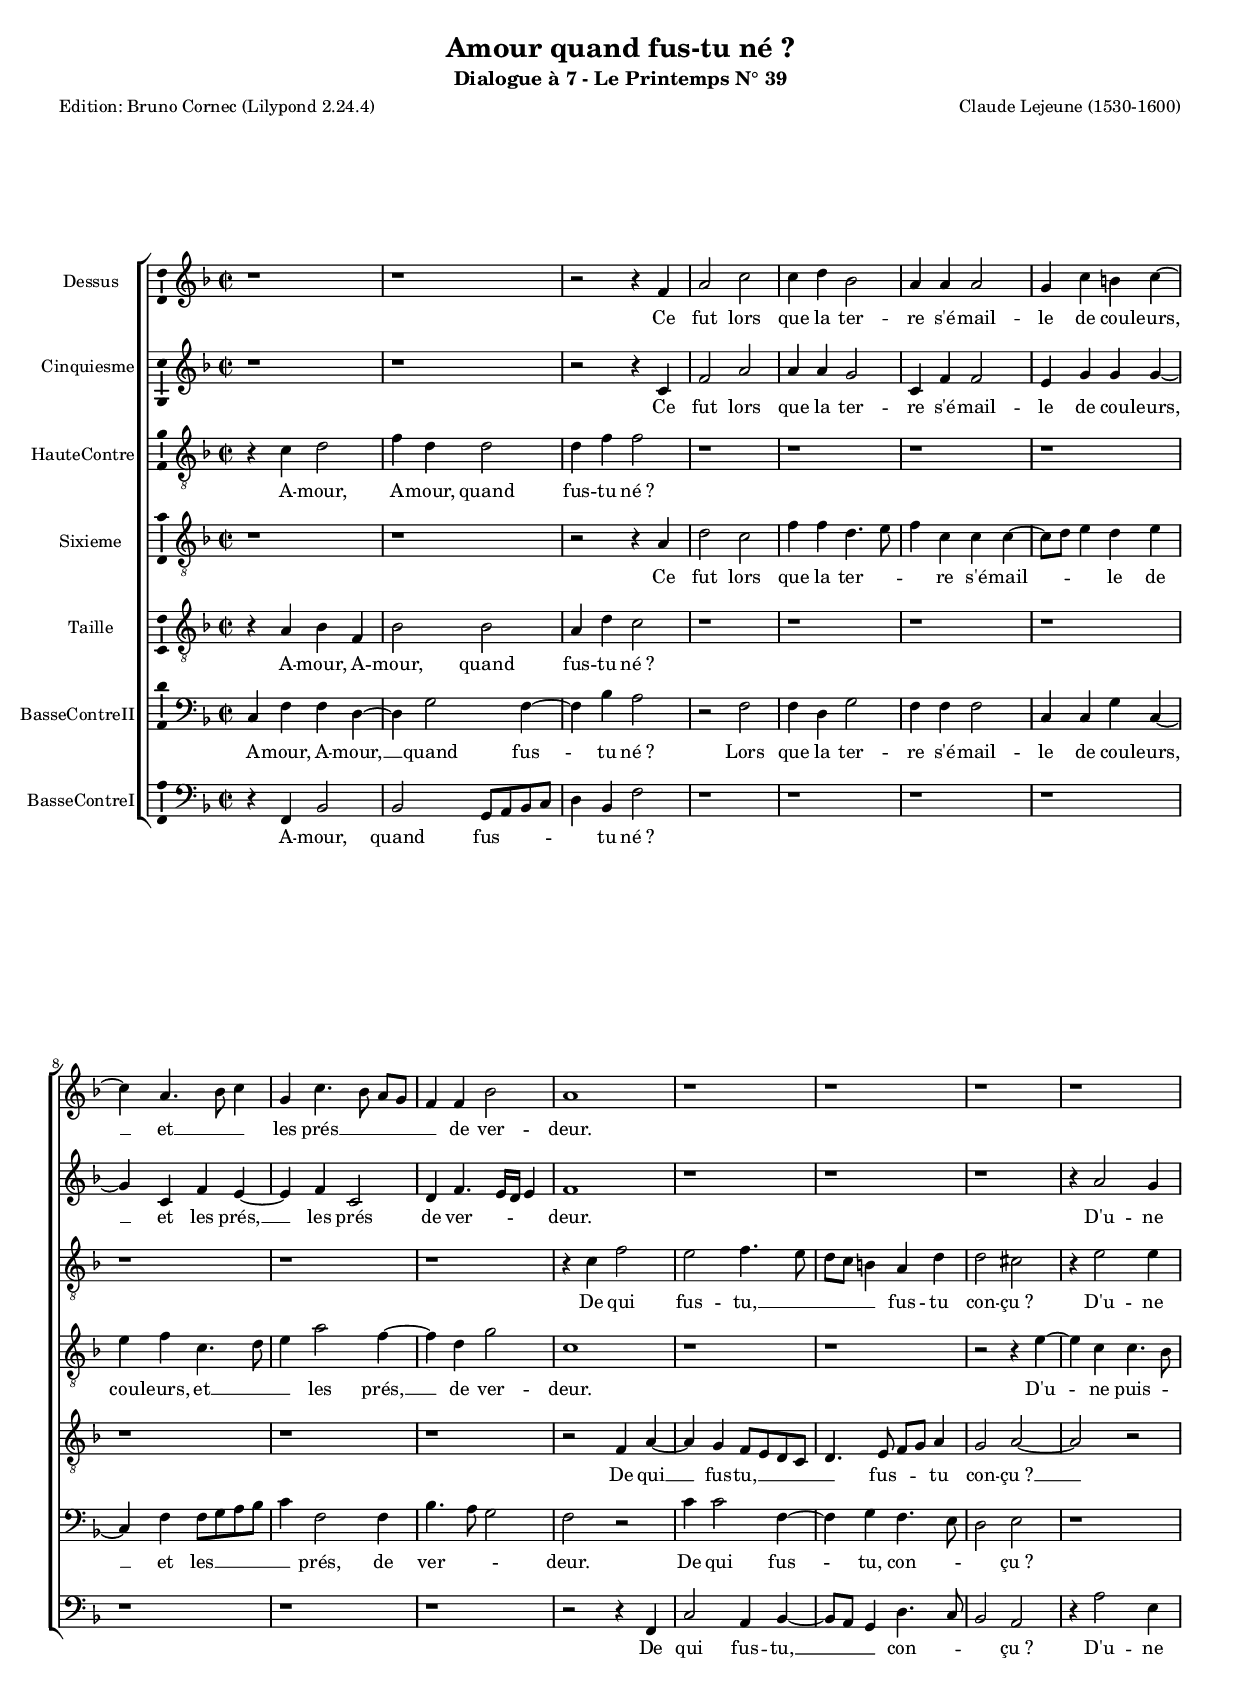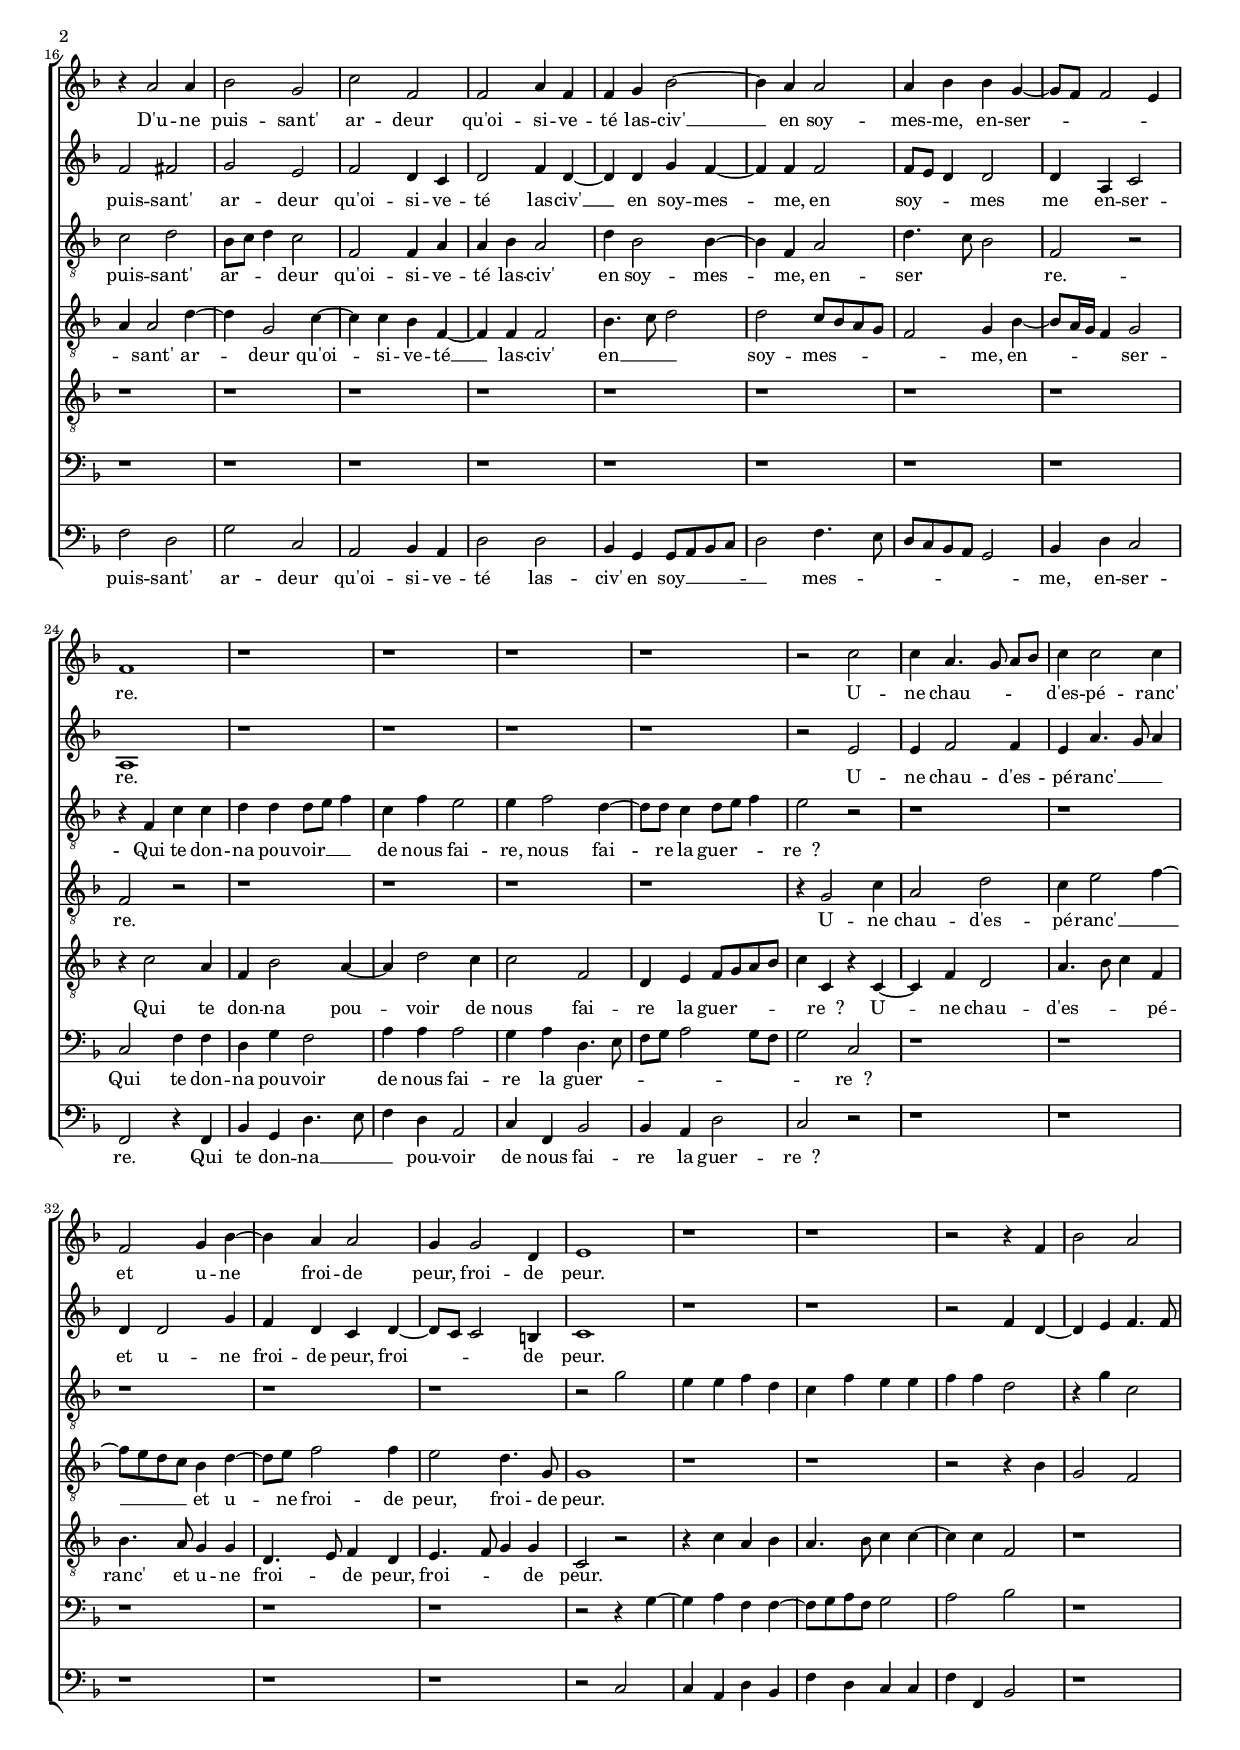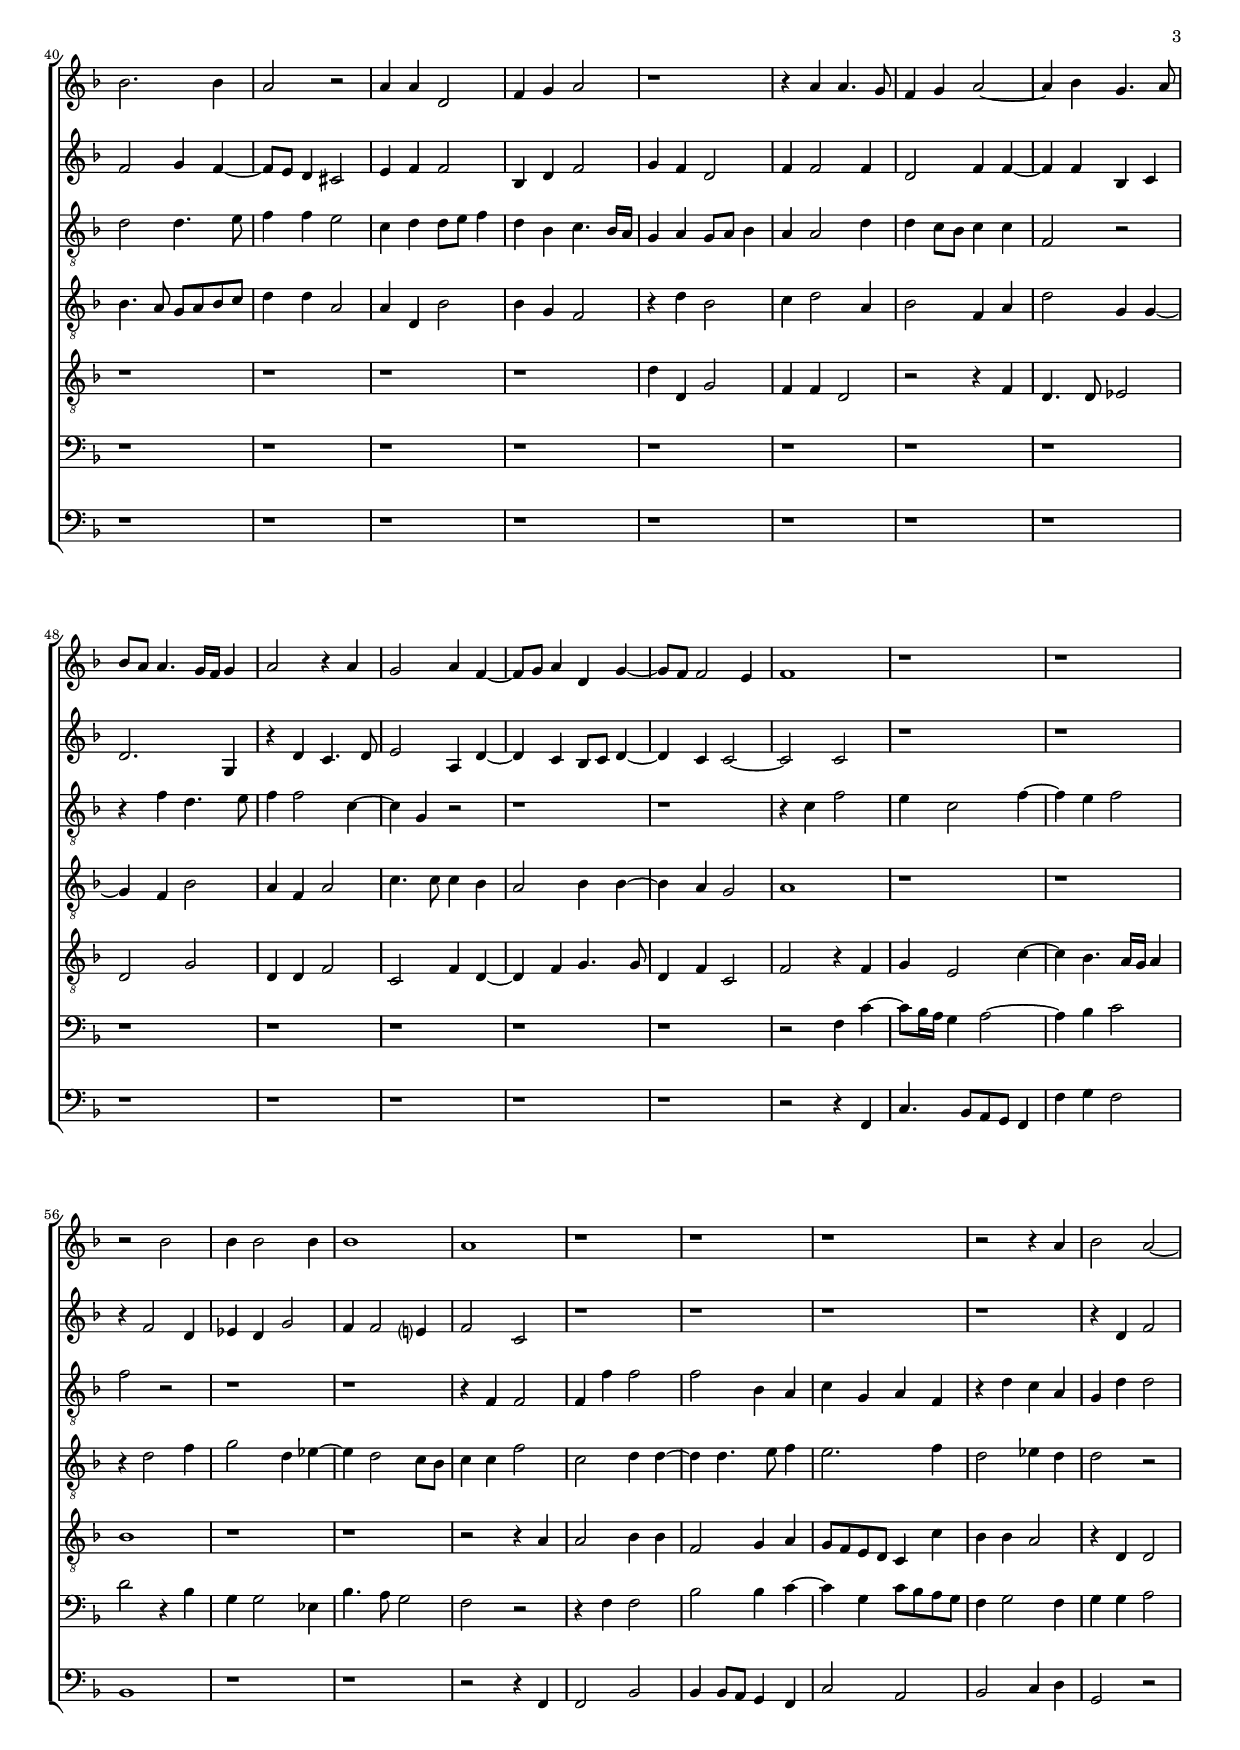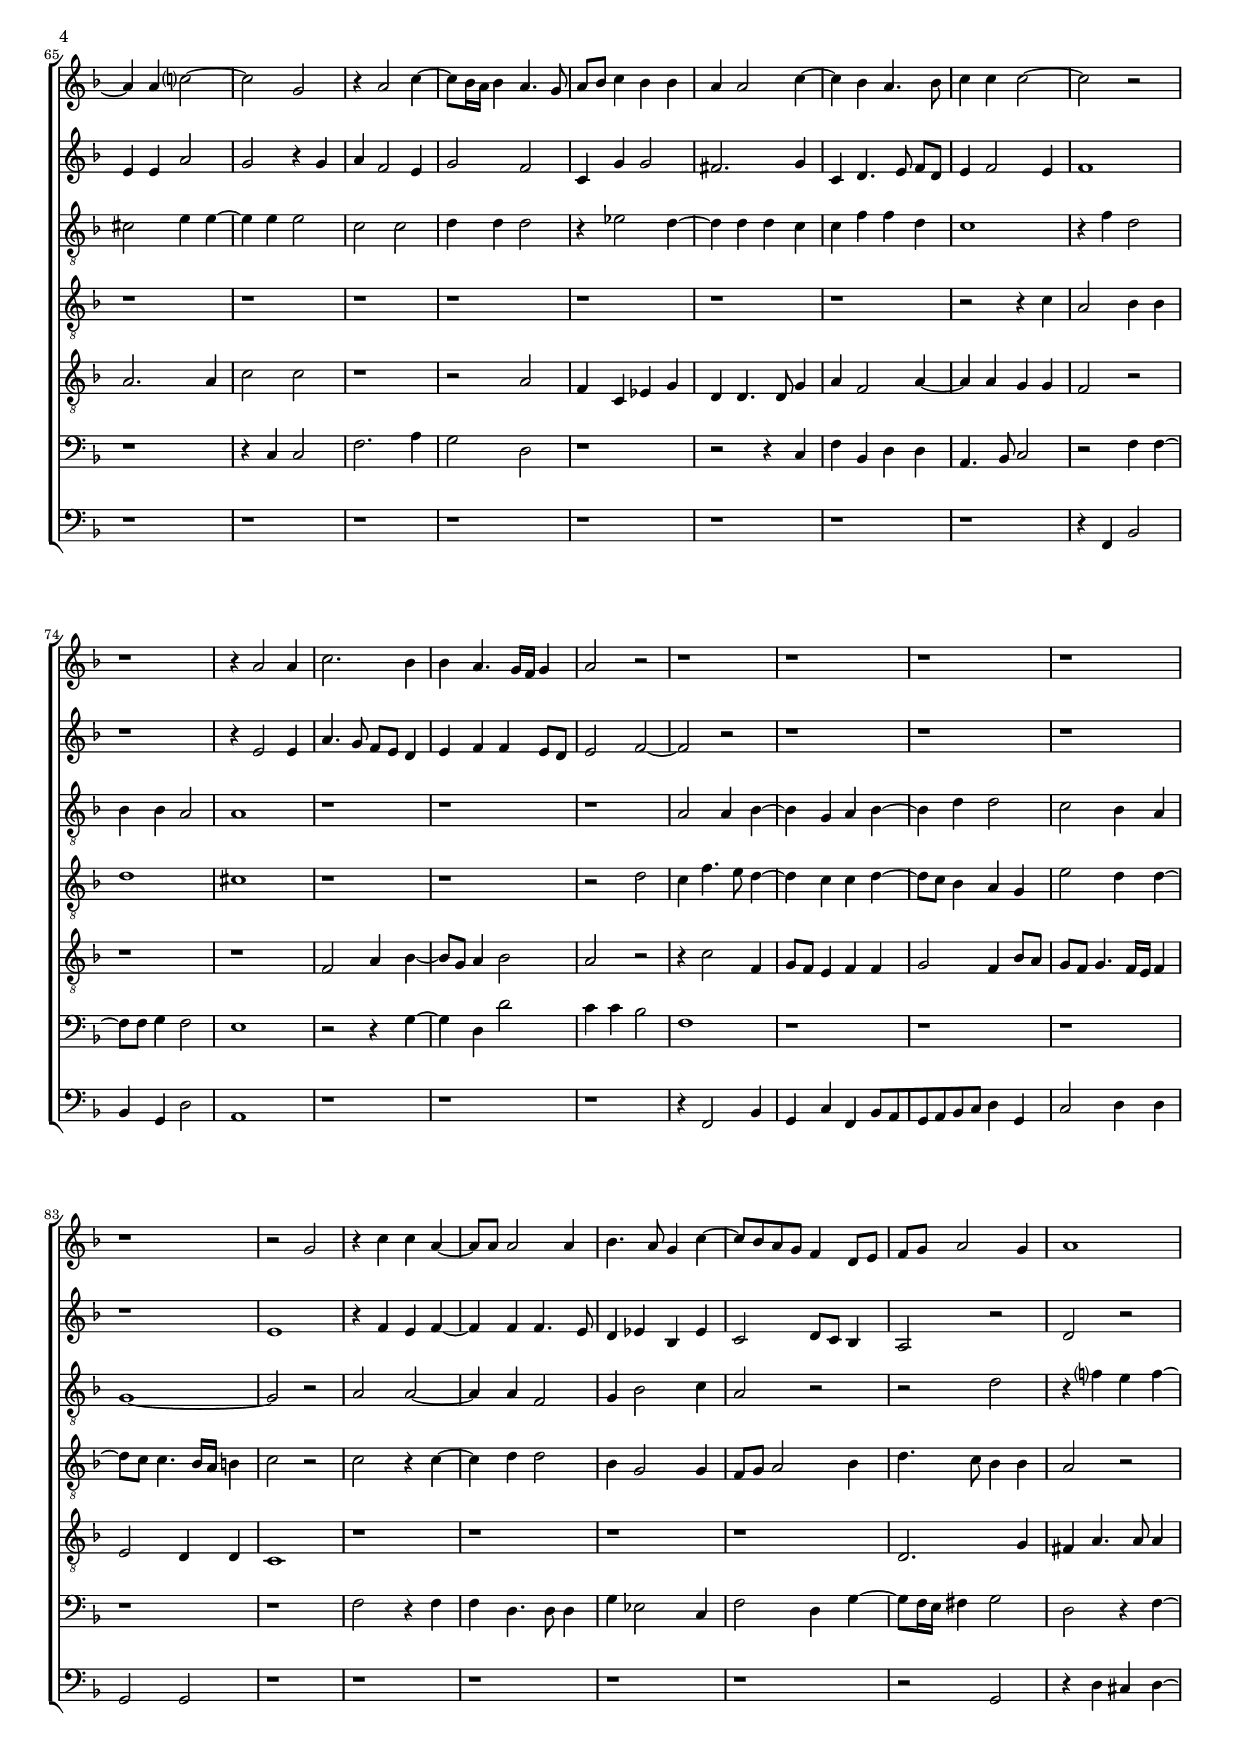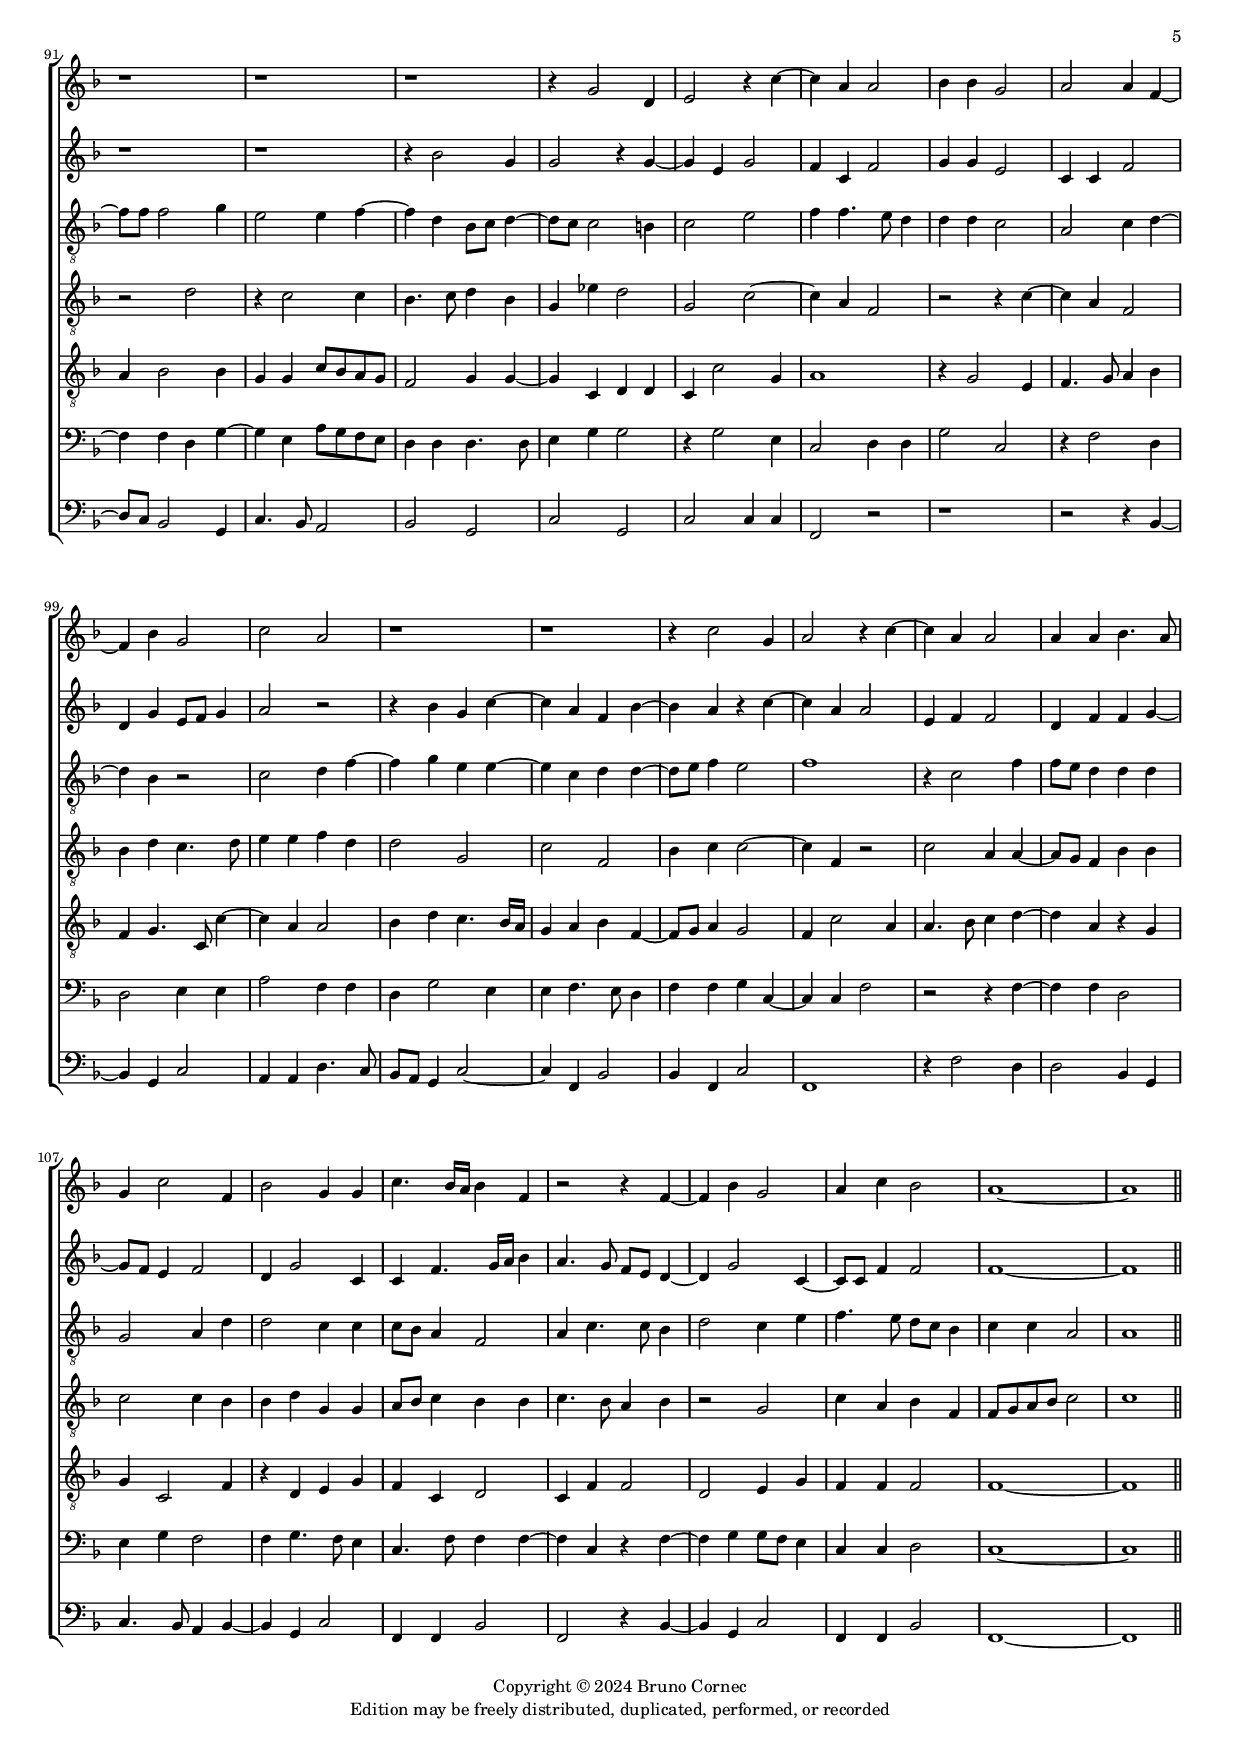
\version "2.24.2"
\pointAndClickOff
\include "italiano.ly"

#(define pieceArranger (string-append "Edition: Bruno Cornec (Lilypond " (lilypond-version) ")"))

\header {
    title = "Amour quand fus-tu né ?"
	subtitle = "Dialogue à 7 - Le Printemps N° 39"
	poet = \pieceArranger
	composer="Claude Lejeune (1530-1600)"
	%opus = " "
    
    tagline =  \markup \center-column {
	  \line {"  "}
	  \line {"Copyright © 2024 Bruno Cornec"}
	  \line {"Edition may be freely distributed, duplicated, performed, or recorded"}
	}
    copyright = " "
    }

#(set-global-staff-size 15)

\layout {
    \context { \Score
        %skipBars = ##t
        %autoBeaming = ##f
        }
    }

\markup \vspace #1 % change this value accordingly

global={ \key fa \major \time 2/2 
	%\set Score.barNumberVisibility = #all-bar-numbers-visible
}

Dessus=\relative do'{
  r1 |
  r1 |
  r2 r4 fa |
  la2 do |
  do4 re sib2 | %5
  la4 la la2 |
  sol4 do si do~ |
  do la4. sib8 do4 |
  sol do4. sib8 la[ sol] |
  fa4 fa sib2 | %10
  la1 |
  r1 |
  r1 |
  r1 |
  r1 |%15
  r4 la2 la4 |
  sib2 sol |
  do fa, |
  fa la4 fa |
  fa sol sib2~ | %20
  sib4 la la2 |
  la4 sib sib sol~ |
  sol8 fa fa2 mi4 |
  fa1 |
  r1 | %25
  r1 |
  r1 |
  r1 |
  r2 do' |
  do4 la4. sol8 la[ sib] | %30
  do4 do2 do4 |
  fa,2 sol4 sib~ |
  sib la la2 |
  sol4 sol2 re4 |
  mi1 | %35
  r1 |
  r1 |
  r2 r4 fa |
  sib2 la |
  sib2. sib4 | %40
  la2 r |
  la4 la re,2 |
  fa4 sol la2 |
  r1 |
  r4 la la4. sol8 | %45
  fa4 sol la2~ |
  la4 sib sol4. la8 |
  sib8[ la] la4. sol16[ fa] sol4 | 
  la2 r4 la |
  sol2 la4 fa~ | %50
  fa8 sol la4 re, sol~ |
  sol8[ fa] fa2 mi4 |
  fa1 |
  r1 |
  r1 | %55
  r2 sib |
  sib4 sib2 sib4 |
  sib1 |
  la1 |
  r1 | %60
  r1 |
  r1 |
  r2 r4 la |
  sib2 la~ |
  la4 la do?2~ | %65
  do sol |
  r4 la2 do4~ |
  do8[ sib16 la] sib4 la4. sol8 |
  la[ sib] do4 sib sib |
  la la2 do4~ | %70
  do sib la4. sib8 |
  do4 do do2~ |
  do r |
  r1 |
  r4 la2 la4 | %75
  do2. sib4 |
  sib la4. sol16[ fa] sol4 |
  la2 r |
  r1 |
  r1 | %80
  r1 |
  r1 |
  r1 |
  r2 sol |
  r4 do do la~ | %85
  la8 la la2 la4 |
  sib4. la8 sol4 do~ |
  do8[ sib la sol] fa4 re8[ mi] |
  fa[ sol] la2 sol4 |
  la1 | %90
  r1 |
  r1 |
  r1 |
  r4 sol2 re4 |
  mi2 r4 do'~ | %95
  do la la2 |
  sib4 sib sol2 |
  la la4 fa~ |
  fa sib sol2 |
  do la | %100
  r1 |
  r1 |
  r4 do2 sol4 |
  la2 r4 do~ |
  do la la2 | %105
  la4 la sib4. la8 |
  sol4 do2 fa,4 |
  sib2 sol4 sol |
  do4. sib16[ la] sib4 fa |
  r2 r4 fa~ | %110
  fa sib sol2 |
  la4 do sib2 |
  la1~ |
  la1 |
}

Cinquiesme=\relative do'{
  r1 |
  r1 |
  r2 r4 do |
  fa2 la |
  la4 la sol2 | %5
  do,4 fa fa2 |
  mi4 sol sol sol~ |
  sol do, fa mi~ |
  mi fa do2 |
  re4 fa4. mi16[ re] mi4 | %10
  fa1 |
  r1 |
  r1 |
  r1 |
  r4 la2 sol4 | %15
  fa2 fad |
  sol mi |
  fa re4 do |
  re2 fa4 re~ |
  re re sol fa~ | %20
  fa fa fa2 |
  fa8[ mi] re4 re2 |
  re4 la do2 |
  la1 |
  r1 | %25
  r1 |
  r1 |
  r1 |
  r2 mi' |
  mi4 fa2 fa4 | %30
  mi la4. sol8 la4 |
  re, re2 sol4 |
  fa re do re~ |
  re8[ do] do2 si4 |
  do1 | %35
  r1 |
  r1 |
  r2 fa4 re~ |
  re mi fa4. fa8 |
  fa2 sol4 fa~ | %40
  fa8[ mi] re4 dod2 |
  mi4 fa fa2 |
  sib,4 re fa2 |
  sol4 fa re2 |
  fa4 fa2 fa4 | %45
  re2 fa4 fa~ |
  fa fa sib, do |
  re2. sol,4 |
  r re' do4. re8 |
  mi2 la,4 re~ | %50
  re do sib8[ do] re4~ |
  re do do2~ |
  do do |
  r1 |
  r1 | %55
  r4 fa2 re4 |
  mib re sol2 |
  fa4 fa2 mi?4 |
  fa2 do |
  r1 | %60
  r1 |
  r1 |
  r1 |
  r4 re fa2 |
  mi4 mi la2 | %65
  sol r4 sol |
  la fa2 mi4 |
  sol2 fa |
  do4 sol' sol2 |
  fad2. sol4 | %70
  do, re4. mi8 fa[ re] |
  mi4 fa2 mi4 |
  fa1 |
  r1 |
  r4 mi2 mi4 | %75
  la4. sol8 fa[ mi] re4 |
  mi fa fa mi8[ re] |
  mi2 fa~ |
  fa2 r |
  r1 | %80
  r1 |
  r1 |
  r1 |
  mi1 |
  r4 fa mi fa~ | %85
  fa fa fa4. mi8 |
  re4 mib sib mib |
  do2 re8[ do] sib4 |
  la2 r |
  re2 r | %90
  r1 |
  r1 |
  r4 sib'2 sol4 |
  sol2 r4 sol~ |
  sol mi sol2 | %95
  fa4 do fa2 |
  sol4 sol mi2 |
  do4 do fa2 |
  re4 sol mi8[ fa] sol4 |
  la2 r | %100
  r4 sib sol do~ |
  do la fa sib~ |
  sib la r4 do~ |
  do la la2 |
  mi4 fa fa2 | %105
  re4 fa fa sol~ |
  sol8[ fa] mi4 fa2 |
  re4 sol2 do,4 |
  do fa4. sol16[ la] sib4 |
  la4. sol8 fa[ mi] re4~ | %110
  re sol2 do,4~ |
  do8 do fa4 fa2 |
  fa1~ |
  fa1 |
  }

HauteContre=\relative re'{
  r4 do re2 |
  fa4 re re2 |
  re4 fa fa2 |
  r1 |
  r1 | %5
  r1 |
  r1 |
  r1 |
  r1 |
  r1 | %10
  r4 do fa2 |
  mi fa4. mi8 |
  re8[ do] si4 la re |
  re2 dod |
  r4 mi2 mi4 | %15
  do2 re |
  sib8[ do] re4 do2 |
  fa,2 fa4 la |
  la sib la2 |
  re4 sib2 sib4~ | %20
  sib4 fa la2 |
  re4. do8 sib2 |
  fa2 r |
  r4 fa do' do |
  re re re8[ mi] fa4 | %25
  do fa mi2 |
  mi4 fa2 re4~ |
  re8 re do4 re8[ mi] fa4 |
  mi2 r |
  r1 | %30
  r1 |
  r1 |
  r1 |
  r1 |
  r2 sol | %35
  mi4 mi fa re |
  do fa mi mi |
  fa fa re2 |
  r4 sol do,2 |
  re re4. mi8 | %40
  fa4 fa mi2 |
  do4 re re8[ mi] fa4 |
  re sib do4. sib16[ la] |
  sol4 la sol8[ la] sib4 |
  la la2 re4 | %45
  re do8[ sib] do4 do |
  fa,2 r |
  r4 fa'4 re4. mi8 |
  fa4 fa2 do4~ |
  do sol r2 | %50
  r1 |
  r1 |
  r4 do fa2 |
  mi4 do2 fa4~ |
  fa mi fa2 | %55
  fa r |
  r1 |
  r1 |
  r4 fa, fa2 |
  fa4 fa' fa2 | %60
  fa sib,4 la |
  do sol la fa |
  r re' do la |
  sol re' re2 |
  dod mi4 mi~ | %65
  mi mi mi2 |
  do2 do |
  re4 re re2 |
  r4 mib2 re4~ |
  re re re do | %70
  do fa fa re |
  do1 |
  r4 fa re2 |
  sib4 sib la2 |
  la1 | %75
  r1 |
  r1 |
  r1 |
  la2 la4 sib~ |
  sib sol la sib~ | %80
  sib re re2 |
  do sib4 la |
  sol1~ |
  sol2 r |
  la la~ | %85
  la4 la fa2 |
  sol4 sib2 do4 |
  la2 r |
  r re |
  r4 fa? mi fa~ | %90
  fa8 fa fa2 sol4 |
  mi2 mi4 fa~ |
  fa re sib8[ do] re4~| 
  re8[ do] do2 si4 |
  do2 mi | % 95
  fa4 fa4. mi8 re4 |
  re re do2 |
  la do4 re~ |
  re sib r2 |
  do2 re4 fa~ | %100
  fa sol mi mi~ |
  mi do re re~ |
  re8 mi fa4 mi2 |
  fa1 |
  r4 do2 fa4 | %105
  fa8[ mi] re4 re re |
  sol,2 la4 re |
  re2 do4 do |
  do8[ sib] la4 fa2 |
  la4 do4. do8 sib4 | %110
  re2 do4 mi |
  fa4. mi8 re[ do] sib4 |
  do do la2 |
  la1 |
  }

Sixieme=\relative do'{
  r1 |
  r1 |
  r2 r4 la |
  re2 do |
  fa4 fa re4. mi8 | %5
  fa4 do do do~ |
  do8[ re] mi4 re mi |
  mi fa do4. re8 |
  mi4 la2 fa4~ |
  fa re sol2 | %10
  do,1 |
  r1 |
  r1 |
  r2 r4 mi~ |
  mi do do4. sib8 | %15
  la4 la2 re4~ |
  re sol,2 do4~ |
  do do sib fa~ |
  fa fa fa2 |
  sib4. do8 re2 | %20
  re do8[ sib la sol] |
  fa2 sol4 sib~ |
  sib8[ la16 sol] fa4 sol2 |
  fa2 r |
  r1 | %25
  r1 |
  r1 |
  r1 |
  r4 sol2 do4 |
  la2 re | %30
  do4 mi2 fa4~ |
  fa8[ mi re do] sib4 re~ |
  re8 mi fa2 fa4 |
  mi2 re4. sol,8 |
  sol1 | %35
  r1 |
  r1 |
  r2 r4 sib |
  sol2 fa |
  sib4. la8 sol[ la sib do] | %40
  re4 re la2 |
  la4 re, sib'2 |
  sib4 sol fa2 |
  r4 re' sib2 |
  do4 re2 la4 | %45
  sib2 fa4 la |
  re2 sol,4 sol~ |
  sol fa sib2 |
  la4 fa la2 |
  do4. do8 do4 sib | %50
  la2 sib4 sib~ |
  sib la sol2 |
  la1 |
  r1 |
  r1 | %55
  r4 re2 fa4 |
  sol2 re4 mib~ |
  mib re2 do8[ sib] |
  do4 do fa2 |
  do2 re4 re~ | %60
  re re4. mi8 fa4 |
  mi2. fa4 |
  re2 mib4 re |
  re2 r |
  r1 | % 65
  r1 |
  r1 |
  r1 |
  r1 |
  r1 | %70
  r1 |
  r2 r4 do |
  la2 sib4 sib |
  re1 |
  dod | %75
  r1 |
  r1 |
  r2 re |
  do4 fa4. mi8 re4~ |
  re do do re~ | %80
  re8[ do] sib4 la sol |
  mi'2 re4 re~ |
  re8 do do4. sib16[ la] si4 |
  do2 r |
  do2 r4 do~ | %85
  do re re2 |
  sib4 sol2 sol4 |
  fa8[ sol] la2 sib4 |
  re4. do8 sib4 sib |
  la2 r | %90
  r re |
  r4 do2 do4 |
  sib4. do8 re4 sib |
  sol4 mib' re2 |
  sol, do~ | %95
  do4 la fa2 |
  r2 r4 do'4~ |
  do la fa2 |
  sib4 re do4. re8 |
  mi4 mi fa re | %100
  re2 sol, |
  do fa, |
  sib4 do do2~ |
  do4 fa, r2 |
  do'2 la4 la~ | %105
  la8 sol fa4 sib sib |
  do2 do4 sib |
  sib re sol, sol |
  la8[ sib] do4 sib sib |
  do4. sib8 la4 sib | %110
  r2 sol |
  do4 la sib fa |
  fa8[ sol la sib] do2 do1 |
	}
Taille=\relative do'{
  r4 la sib fa |
  sib2 sib |
  la4 re do2 |
  r1 |
  r1 | %5
  r1 |
  r1 |
  r1 |
  r1 |
  r1 | %10
  r2 fa,4 la~ |
  la sol fa8[ mi re do] |
  re4. mi8 fa[ sol] la4 |
  sol2 la~ |
  la2 r2 | %15
  r1 |
  r1 |
  r1 |
  r1 |
  r1 | %20
  r1 |
  r1 |
  r1 |
  r4 do2 la4 |
  fa sib2 la4~ | %25
  la re2 do4 |
  do2 fa, |
  re4 mi fa8[ sol la sib] |
  do4 do, r do~ |
  do fa re2 | %30
  la'4. sib8 do4 fa, |
  sib4. la8 sol4 sol |
  re4. mi8 fa4 re |
  mi4. fa8 sol4 sol |
  do,2 r2 | %35
  r4 do'4 la sib |
  la4. sib8 do4 do~ |
  do do fa,2 |
  r1 |
  r1 | %40
  r1 |
  r1 |
  r1 |
  re'4 re, sol2 |
  fa4 fa re2 | %45
  r2 r4 fa |
  re4. re8 mib2 |
  re sol |
  re4 re fa2 |
  do fa4 re~ | %50
  re fa sol4. sol8 |
  re4 fa do2 |
  fa r4 fa |
  sol mi2 do'4~ |
  do sib4. la16[ sol] la4 | %55
  sib1 |
  r1 |
  r1 |
  r2 r4 la |
  la2 sib4 sib | %60
  fa2 sol4 la |
  sol8[ fa mi re] do4 do' |
  sib sib la2 |
  r4 re, re2 |
  la'2. la4 | %65
  do2 do |
  r1 |
  r2 la |
  fa4 do mib sol |
  re re4. re8 sol4 | %70
  la4 fa2 la4~ |
  la la sol sol |
  fa2 r |
  r1 |
  r1 | %75
  fa2 la4 sib~ |
  sib8 sol la4 sib2 |
  la r |
  r4 do2 fa,4 |
  sol8[ fa] mi4 fa fa | %80
  sol2 fa4 sib8[ la] | 
  sol[ fa] sol4. fa16[ mi] fa4 |
  mi2 re4 re |
  do1 |
  r1 | %85
  r1 |
  r1 |
  r1 |
  re2. sol4 |
  fad4 la4. la8 la4 | %90
  la sib2 sib4 |
  sol sol do8[ sib la sol] |
  fa2 sol4 sol~ |
  sol do, re re |
  do do'2 sol4 | %95
  la1 |
  r4 sol2 mi4 |
  fa4. sol8 la4 sib |
  fa sol4. do,8 do'4~ |
  do la la2 | %100
  sib4 re do4. sib16[ la] |
  sol4 la sib fa~ |
  fa8 sol la4 sol2 |
  fa4 do'2 la4 |
  la4. sib8 do4 re~ | %105
  re la r sol |
  sol do,2 fa4 |
  r re mi sol |
  fa do re2 |
  do4 fa fa2 | %110
  re mi4 sol |
  fa fa fa2 |
  fa1~ |
  fa1 |
}
BasseContreII=\relative do{
  do4 fa fa re~ |
  re4 sol2 fa4~ |
  fa4 sib la2 |
  r2 fa |
  fa4 re sol2 | %5
  fa4 fa fa2 |
  do4 do sol' do,~ |
  do4 fa fa8[ sol la sib] |
  do4 fa,2 fa4 |
  sib4. la8 sol2 | % 10
  fa2 r |
  do'4 do2 fa,4~ |
  fa sol fa4. mi8 |
  re2 mi |
  r1 | % 15
  r1 |
  r1 |
  r1 |
  r1 |
  r1 | %20
  r1 |
  r1 |
  r1 |
  do2 fa4 fa |
  re4 sol fa2 | % 25
  la4 la la2 |
  sol4 la re,4. mi8 |
  fa[ sol] la2 sol8[ fa] |
  sol2 do, |
  r1 | %30
  r1 |
  r1 |
  r1 |
  r1 |
  r2 r4 sol'~ | %35
  sol la fa fa~ |
  fa8[ sol la fa] sol2 |
  la sib |
  r1 |
  r1 | %40
  r1 |
  r1 |
  r1 |
  r1 |
  r1 | %45
  r1 |
  r1 |
  r1 |
  r1 |
  r1 | %50
  r1 |
  r1 |
  r2 fa4 do'~ |
  do8[ sib16 la] sol4 la2~ |
  la4 sib do2 | %55
  re2 r4 sib |
  sol sol2 mib4 |
  sib'4. la8 sol2 |
  fa2 r |
  r4 fa fa2 | %60
  sib sib4 do~ |
  do sol do8[ sib la sol] |
  fa4 sol2 fa4 |
  sol4 sol la2 |
  r1 | %65
  r4 do,4 do2 |
  fa2. la4 |
  sol2 re |
  r1 |
  r2 r4 do | %70
  fa sib, re re |
  la4. sib8 do2 |
  r2 fa4 fa~ |
  fa8 fa sol4 fa2 |
  mi1 | %75
  r2 r4 sol~ |
  sol re re'2 |
  do4 do sib2 | 
  fa1 | 
  r1 | %80
  r1 |
  r1 |
  r1 |
  r1 |
  fa2 r4 fa | %85
  fa4 re4. re8 re4 |
  sol4 mib2 do4 |
  fa2 re4 sol~ |
  sol8[ fa16 mi] fad4 sol2 |
  re2 r4 fa~ | %90
  fa fa re sol~ |
  sol mi la8[ sol fa mi] |
  re4 re re4. re8 |
  mi4 sol sol2 |
  r4 sol2 mi4 | %95
  do2 re4 re | 
  sol2 do, |
  r4 fa2 re4 |
  re2 mi4 mi |
  la2 fa4 fa | %100
  re sol2 mi4 |
  mi fa4. mi8 re4 |
  fa4 fa sol do,~ |
  do do fa2 |
  r2 r4 fa~ | %105
  fa fa re2 |
  mi4 sol fa2 |
  fa4 sol4. fa8 mi4 |
  do4. fa8 fa4 fa~ |
  fa do r fa~ | %110
  fa sol sol8[ fa] mi4 |
  do do re2 |
  do1~ |
  do1 |
}
BasseContreI=\relative do{
  r4 fa, sib2 |
  sib2 sol8[ la sib do] |
  re4 sib fa'2 |
  r1 |
  r1 | %5
  r1 |
  r1 |
  r1 |
  r1 |
  r1 | %10
  r2 r4 fa,4 |
  do'2 la4 sib~ |
  sib8 la sol4 re'4. do8 |
  sib2 la |
  r4 la'2 mi4 | % 15
  fa2 re |
  sol2 do, |
  la2 sib4 la |
  re2 re |
  sib4 sol sol8[ la sib do] | %20
  re2 fa4. mi8 |
  re8[ do sib la] sol2 |
  sib4 re do2 |
  fa,2 r4 fa |
  sib sol re'4. mi8 | %25
  fa4 re la2 |
  do4 fa, sib2 |
  sib4 la re2 |
  do2 r2 |
  r1 | %30
  r1 | 
  r1 | 
  r1 | 
  r1 | 
  r2 do | %35
  do4 la re sib |
  fa'4 re do do |
  fa4 fa, sib2 |
  r1 | 
  r1 | %40
  r1 | 
  r1 | 
  r1 | 
  r1 | 
  r1 | %45
  r1 | 
  r1 | 
  r1 | 
  r1 | 
  r1 | %50
  r1 | 
  r1 | 
  r2 r4 fa |
  do'4. sib8[ la sol] fa4 |
  fa'4 sol fa2 | %55
  sib,1 |
  r1 | 
  r1 | 
  r2 r4 fa |
  fa2 sib | %60
  sib4 sib8[ la] sol4 fa |
  do'2 la |
  sib2 do4 re |
  sol,2 r2 |
  r1 | %65
  r1 | 
  r1 | 
  r1 | 
  r1 | 
  r1 | %70
  r1 | 
  r1 | 
  r4 fa sib2 |
  sib4 sol re'2 |
  la1 | %75
  r1 | 
  r1 | 
  r1 | 
  r4 fa2 sib4 |
  sol4 do fa, sib8[ la | %80
  sol la sib do] re4 sol, |
  do2 re4 re |
  sol,2 sol |
  r1 | 
  r1 |  %85
  r1 | 
  r1 | 
  r1 | 
  r2 sol | 
  r4 re' dod re~ | %90
  re8 do sib2 sol4 |
  do4. sib8 la2 |
  sib2 sol |
  do2 sol |
  do2 do4 do | %95
  fa,2 r2 |
  r1 | 
  r2 r4 sib4~ |
  sib4 sol do2 |
  la4 la re4. do8 | %100
  sib8[ la] sol4 do2~ |
  do4 fa, sib2 |
  sib4 fa do'2 |
  fa,1 |
  r4 fa'2 re4 | %105
  re2 sib4 sol |
  do4. sib8 la4 sib~ |
  sib4 sol do2 |
  fa,4 fa sib2 |
  fa2 r4 sib4~ | %110
  sib4 sol do2 |
  fa,4 fa sib2 |
  fa1~ |
  fa1 \bar "||" |
}

TDessus=\lyricmode{\set ignoreMelismata = ##t
Ce fut lors que la ter -- re s'é -- mail -- le de cou -- leurs, __\skip1 
et __\skip1 \skip1 les prés  __\skip1 \skip1 \skip1 \skip1 de ver -- deur.
D'u -- ne puis -- "sant'" ar -- deur "qu'oi" -- si -- ve -- té las -- "civ'" __\skip1 en soy -- mes -- "me," en -- ser -- \skip1 \skip1 \skip1 \skip1 re.
U -- ne chau -- \skip1 \skip1 \skip1 "d'es" -- pé -- "ranc'" et u -- ne \skip1 froi -- de "peur," froi -- de peur.
}
TCinquiesme=\lyricmode{\set ignoreMelismata = ##t
Ce fut lors que la ter -- re s'é -- mail -- le de cou -- leurs, __\skip1 
et les prés, __\skip1 les prés de ver -- \skip1 \skip1 \skip1 deur.
D'u -- ne puis -- "sant'" ar -- deur "qu'oi" -- si -- ve -- té las -- "civ'" __\skip1 en soy -- mes -- \skip1 "me," en soy -- \skip1 \skip1 mes me en -- ser -- re.
U -- ne chau -- "d'es" -- pé -- "ranc'" __\skip1 \skip1 et u -- ne froi -- de "peur," froi -- \skip1 \skip1 \skip1 de peur.
}
THauteContre=\lyricmode{\set ignoreMelismata = ##t
A -- mour, A -- mour, quand fus -- tu "né ?"
De qui fus -- "tu," __\skip1 \skip1 \skip1 \skip1 fus -- tu con -- "çu ?"
D'u -- ne puis -- "sant'" ar -- \skip1 \skip1 deur "qu'oi" -- si -- ve -- té las -- "civ'" en soy -- mes -- \skip1 "me," en -- ser \skip1 \skip1 -- re.
Qui te don -- na pou -- voir __\skip1 \skip1 de nous fai -- "re," nous fai -- \skip1 re la guer -- \skip1 \skip1 "re  ?"
}
TSixieme=\lyricmode{\set ignoreMelismata = ##t
Ce fut lors que la ter -- \skip1 \skip1 re s'é -- mail -- \skip1 \skip1 \skip1 le de cou -- leurs,
et __\skip1 \skip1 les prés, __\skip1 de ver -- deur.
D'u -- \skip1 ne puis -- \skip1 \skip1 "sant'" ar -- \skip1 deur "qu'oi" -- \skip1 si -- ve -- té __\skip1 las -- "civ'" en __\skip1 \skip1 soy -- mes -- \skip1 \skip1 \skip1 \skip1 "me," en -- \skip1 \skip1 \skip1 \skip1 ser -- re.
U -- ne chau -- "d'es" -- pé -- "ranc'" __\skip1 \skip1 \skip1 \skip1 \skip1 et u -- \skip1 ne froi -- de "peur," froi -- de peur.
}
TTaille=\lyricmode{\set ignoreMelismata = ##t
A -- mour, A -- mour, quand fus -- tu "né ?"
De qui __\skip1 fus -- "tu," __\skip1 \skip1 \skip1 \skip1 fus -- \skip1 \skip1 tu con -- "çu ?" __\skip1
Qui te don -- na pou -- \skip1 voir de nous fai -- re la guer -- \skip1 \skip1 \skip1 \skip1 "re  ?"
U -- \skip1 ne chau -- "d'es" -- \skip1 \skip1 pé -- "ranc'" et u -- ne froi -- \skip1 de "peur," froi -- \skip1 \skip1 de peur.
}
TBasseContreII=\lyricmode{\set ignoreMelismata = ##t
A -- mour, A -- mour, __\skip1 quand fus -- \skip1 tu "né ?"
Lors que la ter -- re s'é -- mail -- le de cou -- leurs, __\skip1
et les __\skip1 \skip1 \skip1 \skip1 prés, de ver -- \skip1 \skip1 deur.
De qui fus -- \skip1 "tu," con -- \skip1 \skip1 "çu ?"
Qui te don -- na pou -- voir de nous fai -- re la guer -- \skip1 \skip1 \skip1 \skip1 \skip1 \skip1 \skip1 "re  ?"
}
TBasseContreI=\lyricmode{\set ignoreMelismata = ##t
A -- mour, quand fus -- \skip1 \skip1 \skip1 \skip1 tu "né ?"
De qui fus -- "tu," __\skip1 \skip1 \skip1 con -- \skip1 \skip1 "çu ?"
D'u -- ne puis -- "sant'" ar -- deur "qu'oi" -- si -- ve -- té las -- "civ'" en soy -- __\skip1 \skip1 \skip1 \skip1 mes -- \skip1 \skip1 \skip1 \skip1 \skip1 \skip1 "me," en -- ser -- re.
Qui te don -- na __\skip1 \skip1 pou -- voir de nous fai -- re la guer -- "re  ?"
}

\score {
	\new ChoirStaff<<

	\new Staff <<
	\new Voice="Dessus" {
		\set Staff.instrumentName="Dessus"
		\set Staff.midiInstrument = #"church organ"
	  	\global \clef "treble" \Dessus }
	\new Lyrics \lyricsto "Dessus" {\TDessus }
	>>
	\new Staff <<
	\new Voice="Cinquiesme" {
		\set Staff.instrumentName="Cinquiesme"
		\set Staff.midiInstrument = #"church organ"
	  	\global \clef "treble" \Cinquiesme }
	\new Lyrics \lyricsto "Cinquiesme" {\TCinquiesme }
	>>
	\new Staff <<
	\new Voice="HauteContre" {
		\set Staff.instrumentName="HauteContre"
		\set Staff.midiInstrument = #"church organ"
	  	\global \clef "treble_8" \HauteContre }
	\new Lyrics \lyricsto "HauteContre" {\THauteContre }
	>>
	\new Staff <<
	\new Voice="Sixieme" {
		\set Staff.instrumentName="Sixieme"
		\set Staff.midiInstrument = #"church organ"
	  	\global \clef "treble_8" \Sixieme }
	\new Lyrics \lyricsto "Sixieme" {\TSixieme }
	>>
	\new Staff <<
	\new Voice="Taille" {
		\set Staff.instrumentName="Taille"
		\set Staff.midiInstrument = #"church organ"
	  	\global \clef "treble_8" \Taille }
	\new Lyrics \lyricsto "Taille" {\TTaille }
	>>
	\new Staff <<
	\new Voice="BasseContreII" {
		\set Staff.instrumentName="BasseContreII"
		\set Staff.midiInstrument = #"church organ"
	  	\global \clef "bass" \BasseContreII }
	\new Lyrics \lyricsto "BasseContreII" {\TBasseContreII }
	>>
	\new Staff <<
	\new Voice="BasseContreI" {
		\set Staff.instrumentName="BasseContreI"
		\set Staff.midiInstrument = #"church organ"
	  	\global \clef "bass" \BasseContreI }
	\new Lyrics \lyricsto "BasseContreI" {\TBasseContreI }
	>>
>>

\layout{ 
  	papersize = "a4"
	\context {\Staff \consists Ambitus_engraver }
	ragged-last = ##f
}

\midi {\tempo 4 = 120 }

}

